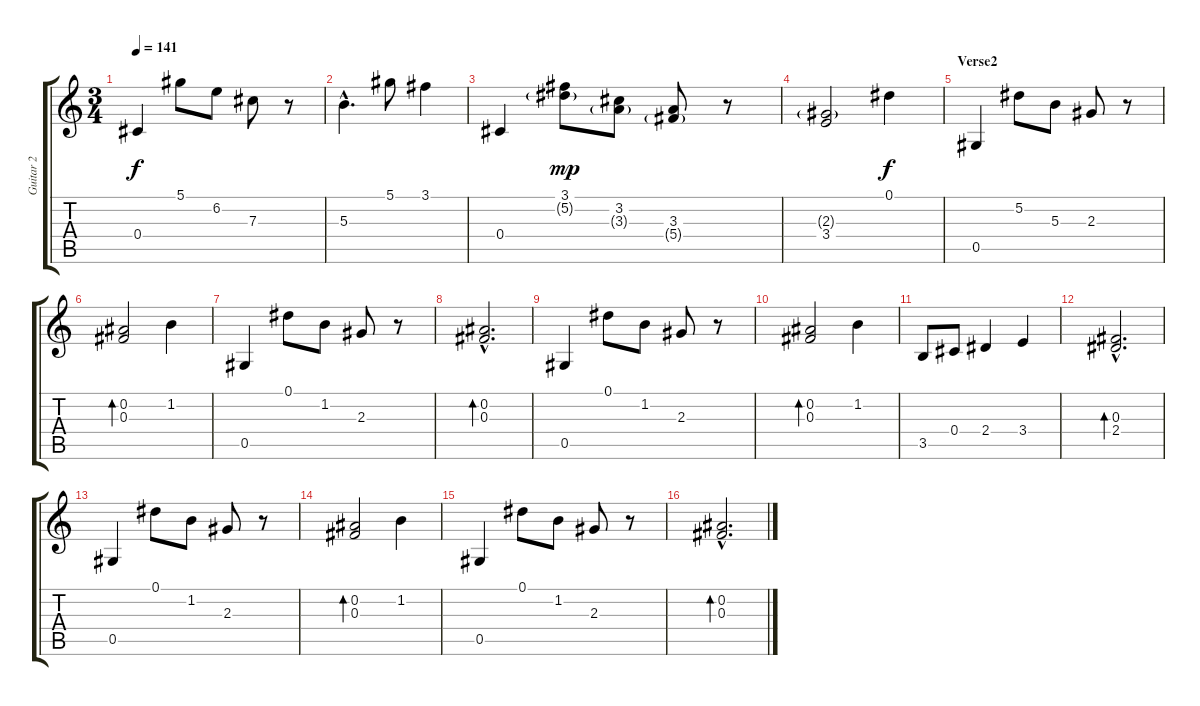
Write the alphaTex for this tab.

\track ("Guitar 2" "Guitar 2") {instrument acousticguitarsteel}
\staff {score tabs}
\tuning (Eb4 Bb3 Gb3 Db3 Ab2 Eb2) {hide}
\ts (3 4)
\tempo 141
\clef g2
\ks c
0.4.4{dy f} 5.1.8 6.2.8 7.3.8 r.8 |
5.3{hac}.4{d} 5.1.8 3.1.4 |
0.4.4 (3.1 5.2{g}).8{dy mp} (3.2 3.3{g}).8 (3.3 5.4{g}).8 r.8 |
(2.3{g} 3.4).2 0.1.4{dy f} |
\section ("" "Verse2")
0.5.4 5.2.8 5.3.8 2.3.8 r.8 |
(0.2 0.3).2{bd 120} 1.2.4 |
0.5.4 0.1.8 1.2.8 2.3.8 r.8 |
(0.2{hac} 0.3{hac}).2{d bd 120} |
0.5.4 0.1.8 1.2.8 2.3.8 r.8 |
(0.2 0.3).2{bd 120} 1.2.4 |
3.5.8 0.4.8 2.4.4 3.4.4 |
(0.3{hac} 2.4{hac}).2{d bd 120} |
0.5.4 0.1.8 1.2.8 2.3.8 r.8 |
(0.2 0.3).2{bd 120} 1.2.4 |
0.5.4 0.1.8 1.2.8 2.3.8 r.8 |
(0.2{hac} 0.3{hac}).2{d bd 120}
